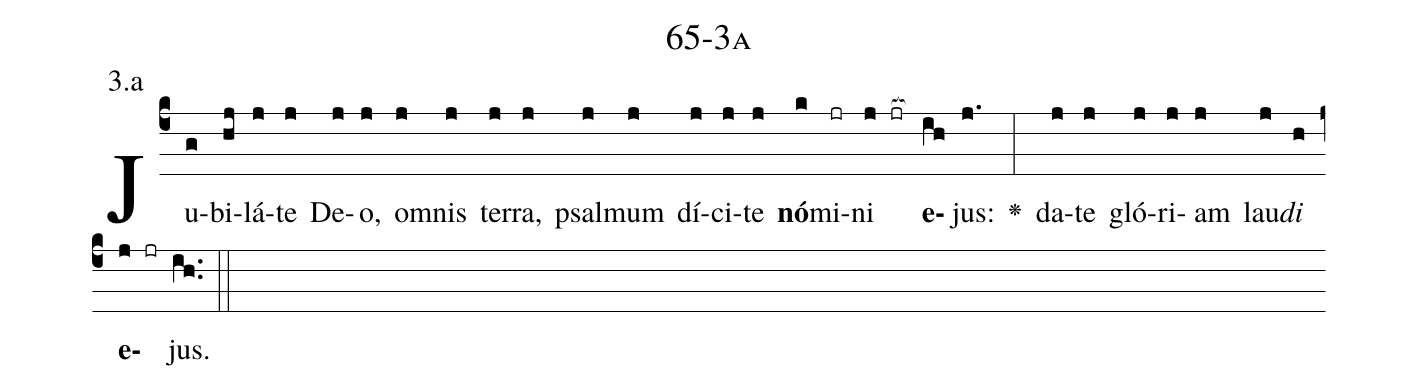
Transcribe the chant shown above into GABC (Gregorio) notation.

name: 65-3a;
annotation: 3.a;
%%
(c4)Ju(g)bi(hj)lá(j)te(j) De(j)o,(j) om(j)nis(j) ter(j)ra,(j) psal(j)mum(j) dí(j)ci(j)te(j) <b>nó</b>(k)mi(jr)ni(j jr[ocb:1{]) <b>e</b>(ih[ocb:0}])jus:(j.) <v>\greheightstar</v>(:) da(j)te(j) gló(j)ri(j)am(j) lau(j)<i>di</i>(h) <b>e</b>(j jr)jus.(ih..) (::)


%E(j) u(j) o(j) u(h) a(j) e.(ih..) (::)
